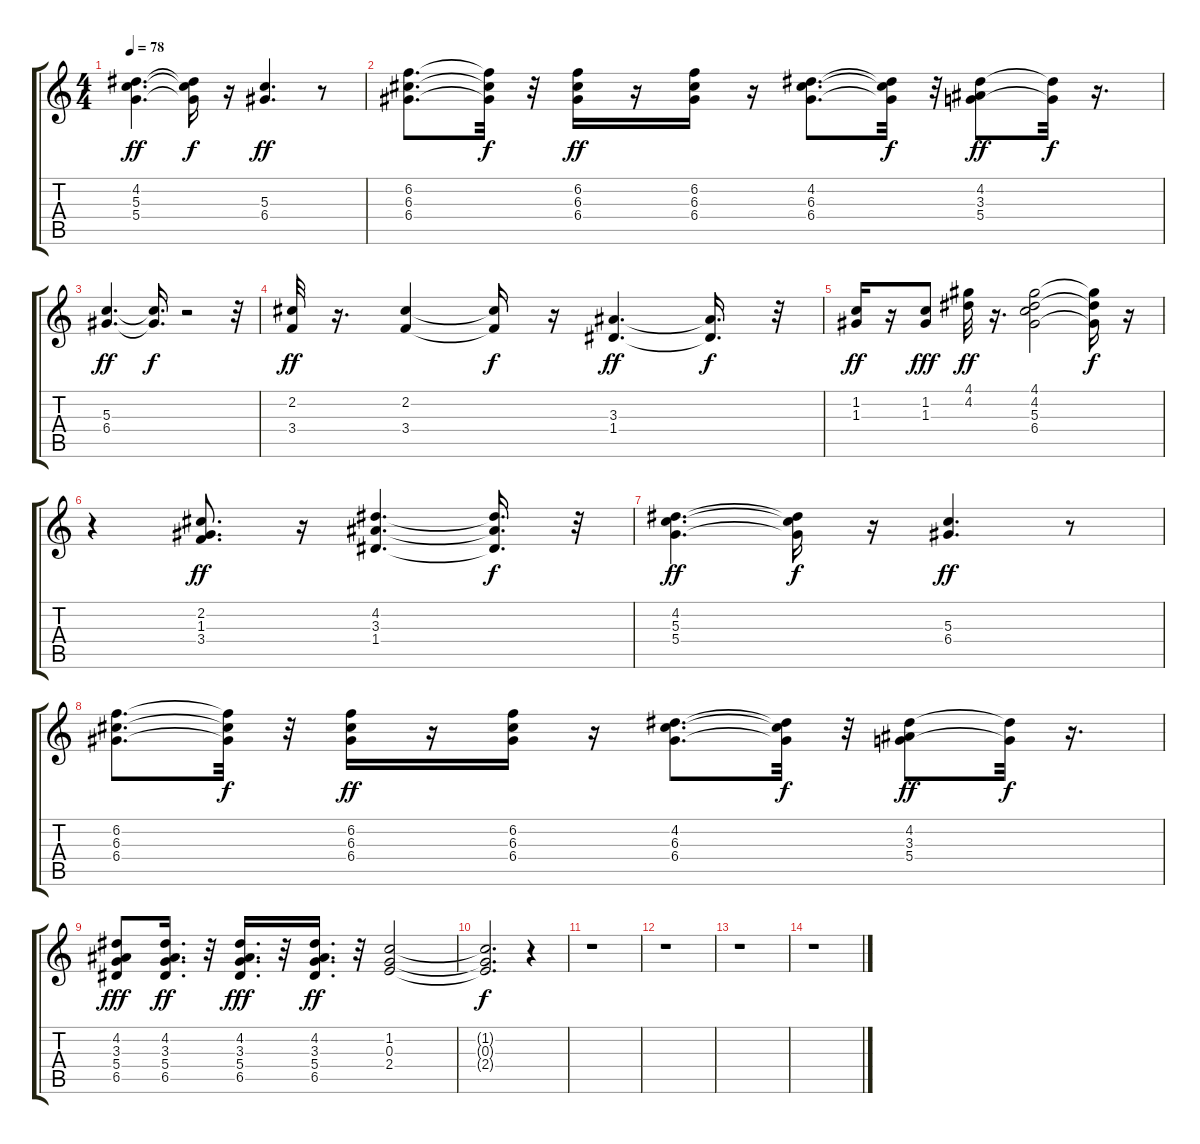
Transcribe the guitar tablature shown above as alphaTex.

\track "" {instrument overdrivenguitar}
\staff {score tabs}
\tuning (E4 B3 G3 D3 A2 E2) {hide}
\ts (4 4)
\tempo 78
\clef g2
\ks c
(4.2 5.3 5.4).4{d dy ff} (4.2{t} 5.3{t} 5.4{t}).16{dy f} r.16 (5.3 6.4).4{d dy ff} r.8 |
(6.2 6.3 6.4).8{d} (6.2{t} 6.3{t} 6.4{t}).32{dy f} r.32 (6.2 6.3 6.4).16{dy ff} r.16 (6.2 6.3 6.4).16 r.16 (4.2 6.3 6.4).8{d} (4.2{t} 6.3{t} 6.4{t}).32{dy f} r.32 (4.2 3.3 5.4).8{dy ff} (4.2{t} 5.4{t}).32{dy f} r.16{d} |
(5.3 6.4).4{d dy ff} (5.3{t} 6.4{t}).16{d dy f} r.2 r.32 |
(2.2 3.4).32{dy ff} r.16{d} (2.2 3.4).4 (2.2{t} 3.4{t}).16{dy f} r.16 (3.3 1.4).4{d dy ff} (3.3{t} 1.4{t}).16{d dy f} r.32 |
(1.2 1.3).16{dy ff} r.16 (1.2 1.3).8{dy fff} (4.1 4.2).32{dy ff} r.16{d} (4.1 4.2 5.3 6.4).2 (4.1{t} 4.2{t} 6.4{t}).16{dy f} r.16 |
r.4 (2.2 1.3 3.4).8{d dy ff} r.16 (4.2 3.3 1.4).4{d} (4.2{t} 3.3{t} 1.4{t}).16{d dy f} r.32 |
(4.2 5.3 5.4).4{d dy ff} (4.2{t} 5.3{t} 5.4{t}).16{dy f} r.16 (5.3 6.4).4{d dy ff} r.8 |
(6.2 6.3 6.4).8{d} (6.2{t} 6.3{t} 6.4{t}).32{dy f} r.32 (6.2 6.3 6.4).16{dy ff} r.16 (6.2 6.3 6.4).16 r.16 (4.2 6.3 6.4).8{d} (4.2{t} 6.3{t} 6.4{t}).32{dy f} r.32 (4.2 3.3 5.4).8{dy ff} (4.2{t} 5.4{t}).32{dy f} r.16{d} |
(4.2 3.3 5.4 6.5).8{dy fff} (4.2 3.3 5.4 6.5).16{d dy ff} r.32 (4.2 3.3 5.4 6.5).16{d dy fff} r.32 (4.2 3.3 5.4 6.5).16{d dy ff} r.32 (1.2 0.3 2.4).2 |
(1.2{t} 0.3{t} 2.4{t}).2{d dy f} r.4 |
r.1 |
r.1 |
r.1 |
r.1
